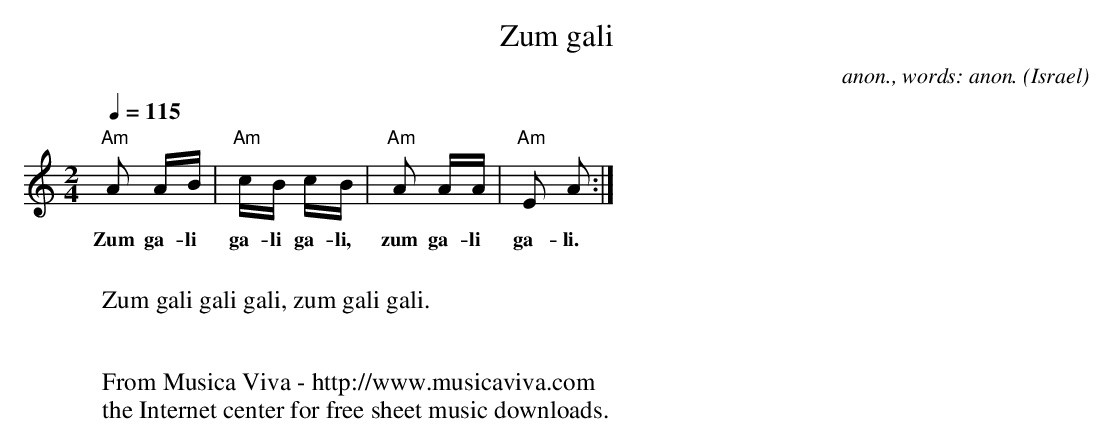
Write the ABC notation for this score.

X:1
T:Zum gali
C:anon., words: anon.
O:Israel
M:2/4
Q:1/4=115
K:Am
"Am"A2 AB|"Am"cB cB|"Am"A2 AA|"Am"E2 A2:|
w:Zum ga-li ga-li ga-li, zum ga-li ga-li.
W:
W:Zum gali gali gali, zum gali gali.
W:
W:
W:  From Musica Viva - http://www.musicaviva.com
W:  the Internet center for free sheet music downloads.
